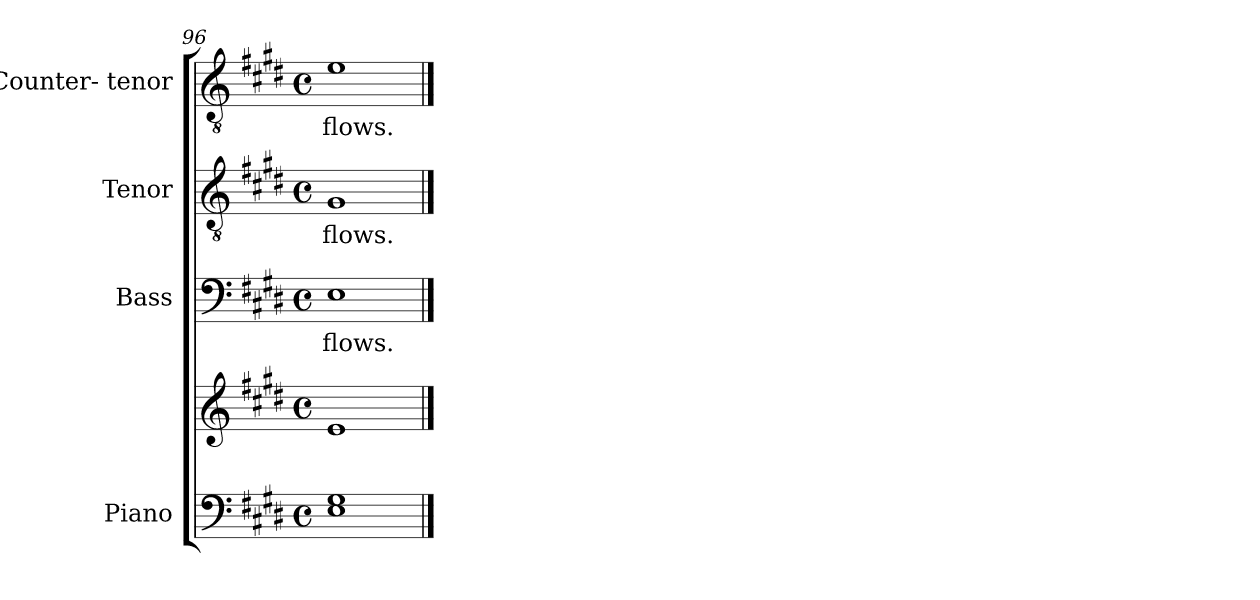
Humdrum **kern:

**kern	**kern	**kern	**text	**kern	**text	**kern	**text
*part4	*part4	*part3	*part3	*part2	*part2	*part1	*part1
*staff5	*staff4	*staff3	*staff3	*staff2	*staff2	*staff1	*staff1
*I"Piano	*	*I"Bass	*	*I"Tenor	*	*I"Counter- tenor	*
*I'Pno.	*	*	*	*	*	*	*
*clefF4	*clefG2	*clefF4	*	*clefGv2	*	*clefGv2	*
*	*	*	*	*ITrd7c12	*	*ITrd7c12	*
*k[f#c#g#d#]	*k[f#c#g#d#]	*k[f#c#g#d#]	*	*k[f#c#g#d#]	*	*k[f#c#g#d#]	*
*E:	*E:	*E:	*	*E:	*	*E:	*
*M4/4	*M4/4	*M4/4	*	*M4/4	*	*M4/4	*
*met(c)	*met(c)	*met(c)	*	*met(c)	*	*met(c)	*
=96	=96	=96	=96	=96	=96	=96	=96
!	!	!	!LO:LY:b:color=#000000	!	!	!	!
!	!	!	!	!	!LO:LY:b:color=#000000	!	!
!	!	!	!	!	!	!	!LO:LY:b:color=#000000
1Ei 1G#i	1ei	1Ei	flows.	1GG#i	flows.	1Ei	flows.
==	==	==	==	==	==	==	==
*-	*-	*-	*-	*-	*-	*-	*-
